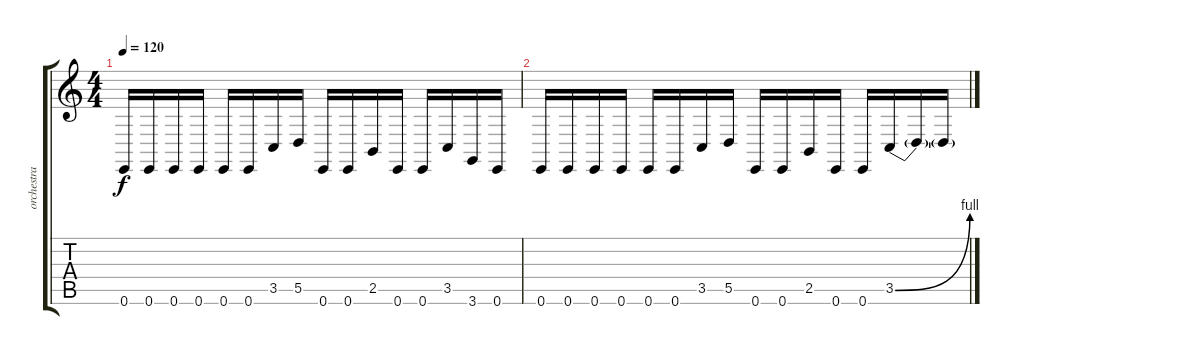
\track ("orchestra" "orchestra") {instrument stringensemble1}
\staff {score tabs}
\tuning (E4 B3 G3 D3 A2 E2) {hide}
\ts (4 4)
\tempo 120
\clef g2
\ks c
0.6.16{dy f} 0.6.16 0.6.16 0.6.16 0.6.16 0.6.16 3.5.16 5.5.16 0.6.16 0.6.16 2.5.16 0.6.16 0.6.16 3.5.16 3.6.16 0.6.16 |
0.6.16 0.6.16 0.6.16 0.6.16 0.6.16 0.6.16 3.5.16 5.5.16 0.6.16 0.6.16 2.5.16 0.6.16 0.6.16 3.5{be (bend 0 0 60 4)}.16 3.5{t}.16 3.5{t}.16
